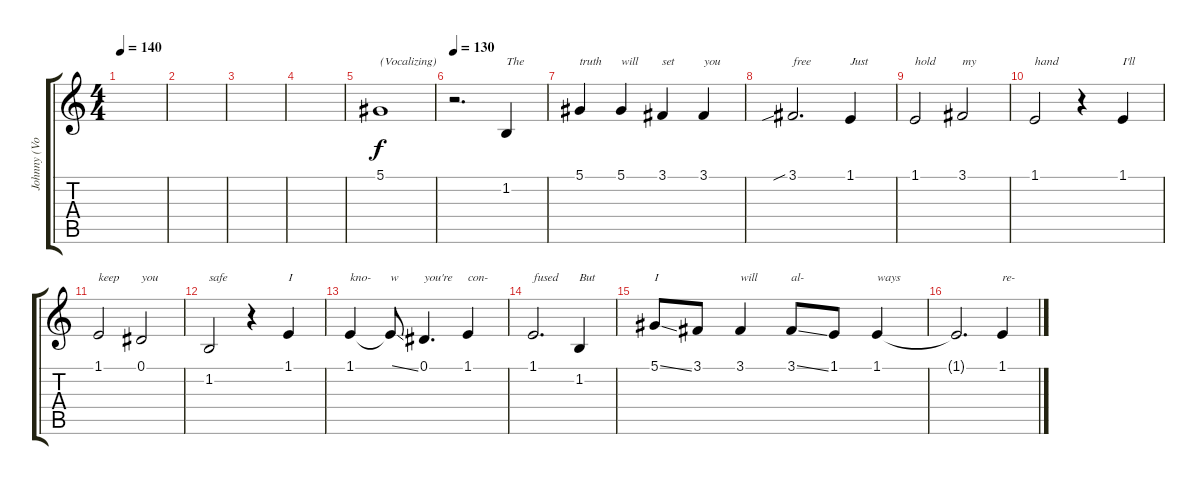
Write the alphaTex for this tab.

\track ("Johnny (Vox)" "Johnny (Vo") {instrument lead2sawtooth}
\staff {score tabs}
\tuning (Eb4 Bb3 Gb3 Db3 Ab2 Db2) {hide}
\ts (4 4)
\tempo 140
\clef g2
\ks c
|
|
|
|
5.1.1{txt "(Vocalizing)" volume 13} |
\tempo 130
r.2{d} 1.2.4{txt "The" volume 15} |
5.1.4{txt "truth"} 5.1.4{txt "will"} 3.1.4{txt "set"} 3.1.4{txt "you"} |
3.1{sib}.2{d txt "free"} 1.1.4{txt "Just"} |
1.1.2{txt "hold"} 3.1.2{txt "my"} |
1.1.2{txt "hand"} r.4 1.1.4{txt "I'll"} |
1.1.2{txt "keep"} 0.1.2{txt "you"} |
1.2.2{txt "safe"} r.4 1.1.4{txt "I"} |
1.1.4{txt "kno-"} 1.1{ss t}.8{txt "w"} 0.1.4{d txt "you're"} 1.1.4{txt "con-"} |
1.1.2{d txt "fused"} 1.2.4{txt "But"} |
5.1{ss}.8{txt "I"} 3.1.8 3.1.4{txt "will"} 3.1{ss}.8{txt "al-"} 1.1.8 1.1.4{txt "ways"} |
1.1{t}.2{d} 1.1.4{txt "re-"}
